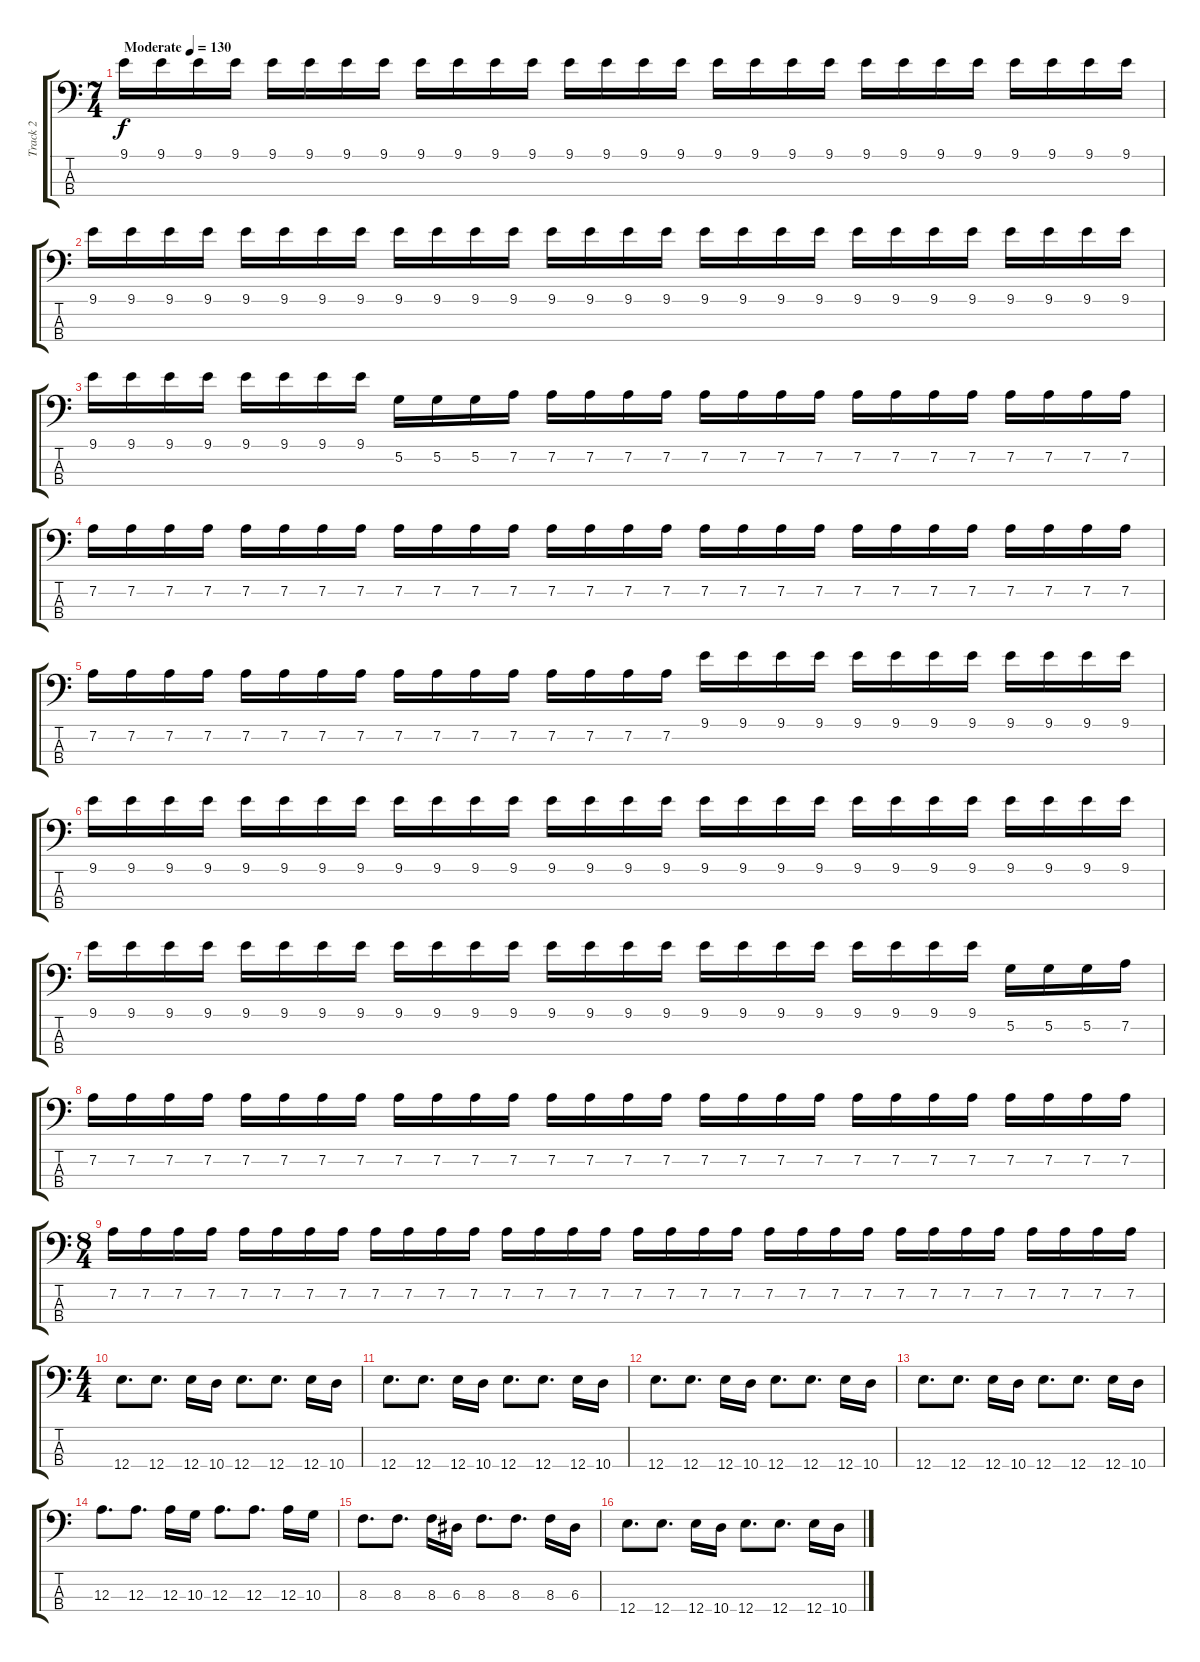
\track ("Track 2" "Track 2") {instrument electricbasspick}
\staff {score tabs}
\tuning (G2 D2 A1 E1) {hide}
\ts (7 4)
\tempo (130 "Moderate")
\clef f4
\ks c
9.1.16{dy f instrument electricbasspick} 9.1.16 9.1.16 9.1.16 9.1.16 9.1.16 9.1.16 9.1.16 9.1.16 9.1.16 9.1.16 9.1.16 9.1.16 9.1.16 9.1.16 9.1.16 9.1.16 9.1.16 9.1.16 9.1.16 9.1.16 9.1.16 9.1.16 9.1.16 9.1.16 9.1.16 9.1.16 9.1.16 |
9.1.16 9.1.16 9.1.16 9.1.16 9.1.16 9.1.16 9.1.16 9.1.16 9.1.16 9.1.16 9.1.16 9.1.16 9.1.16 9.1.16 9.1.16 9.1.16 9.1.16 9.1.16 9.1.16 9.1.16 9.1.16 9.1.16 9.1.16 9.1.16 9.1.16 9.1.16 9.1.16 9.1.16 |
9.1.16 9.1.16 9.1.16 9.1.16 9.1.16 9.1.16 9.1.16 9.1.16 5.2.16 5.2.16 5.2.16 7.2.16 7.2.16 7.2.16 7.2.16 7.2.16 7.2.16 7.2.16 7.2.16 7.2.16 7.2.16 7.2.16 7.2.16 7.2.16 7.2.16 7.2.16 7.2.16 7.2.16 |
7.2.16 7.2.16 7.2.16 7.2.16 7.2.16 7.2.16 7.2.16 7.2.16 7.2.16 7.2.16 7.2.16 7.2.16 7.2.16 7.2.16 7.2.16 7.2.16 7.2.16 7.2.16 7.2.16 7.2.16 7.2.16 7.2.16 7.2.16 7.2.16 7.2.16 7.2.16 7.2.16 7.2.16 |
7.2.16 7.2.16 7.2.16 7.2.16 7.2.16 7.2.16 7.2.16 7.2.16 7.2.16 7.2.16 7.2.16 7.2.16 7.2.16 7.2.16 7.2.16 7.2.16 9.1.16 9.1.16 9.1.16 9.1.16 9.1.16 9.1.16 9.1.16 9.1.16 9.1.16 9.1.16 9.1.16 9.1.16 |
9.1.16 9.1.16 9.1.16 9.1.16 9.1.16 9.1.16 9.1.16 9.1.16 9.1.16 9.1.16 9.1.16 9.1.16 9.1.16 9.1.16 9.1.16 9.1.16 9.1.16 9.1.16 9.1.16 9.1.16 9.1.16 9.1.16 9.1.16 9.1.16 9.1.16 9.1.16 9.1.16 9.1.16 |
9.1.16 9.1.16 9.1.16 9.1.16 9.1.16 9.1.16 9.1.16 9.1.16 9.1.16 9.1.16 9.1.16 9.1.16 9.1.16 9.1.16 9.1.16 9.1.16 9.1.16 9.1.16 9.1.16 9.1.16 9.1.16 9.1.16 9.1.16 9.1.16 5.2.16 5.2.16 5.2.16 7.2.16 |
7.2.16 7.2.16 7.2.16 7.2.16 7.2.16 7.2.16 7.2.16 7.2.16 7.2.16 7.2.16 7.2.16 7.2.16 7.2.16 7.2.16 7.2.16 7.2.16 7.2.16 7.2.16 7.2.16 7.2.16 7.2.16 7.2.16 7.2.16 7.2.16 7.2.16 7.2.16 7.2.16 7.2.16 |
\ts (8 4)
7.2.16 7.2.16 7.2.16 7.2.16 7.2.16 7.2.16 7.2.16 7.2.16 7.2.16 7.2.16 7.2.16 7.2.16 7.2.16 7.2.16 7.2.16 7.2.16 7.2.16 7.2.16 7.2.16 7.2.16 7.2.16 7.2.16 7.2.16 7.2.16 7.2.16 7.2.16 7.2.16 7.2.16 7.2.16 7.2.16 7.2.16 7.2.16 |
\ts (4 4)
12.4.8{d} 12.4.8{d} 12.4.16 10.4.16 12.4.8{d} 12.4.8{d} 12.4.16 10.4.16 |
12.4.8{d} 12.4.8{d} 12.4.16 10.4.16 12.4.8{d} 12.4.8{d} 12.4.16 10.4.16 |
12.4.8{d} 12.4.8{d} 12.4.16 10.4.16 12.4.8{d} 12.4.8{d} 12.4.16 10.4.16 |
12.4.8{d} 12.4.8{d} 12.4.16 10.4.16 12.4.8{d} 12.4.8{d} 12.4.16 10.4.16 |
12.3.8{d} 12.3.8{d} 12.3.16 10.3.16 12.3.8{d} 12.3.8{d} 12.3.16 10.3.16 |
8.3.8{d} 8.3.8{d} 8.3.16 6.3.16 8.3.8{d} 8.3.8{d} 8.3.16 6.3.16 |
12.4.8{d} 12.4.8{d} 12.4.16 10.4.16 12.4.8{d} 12.4.8{d} 12.4.16 10.4.16
